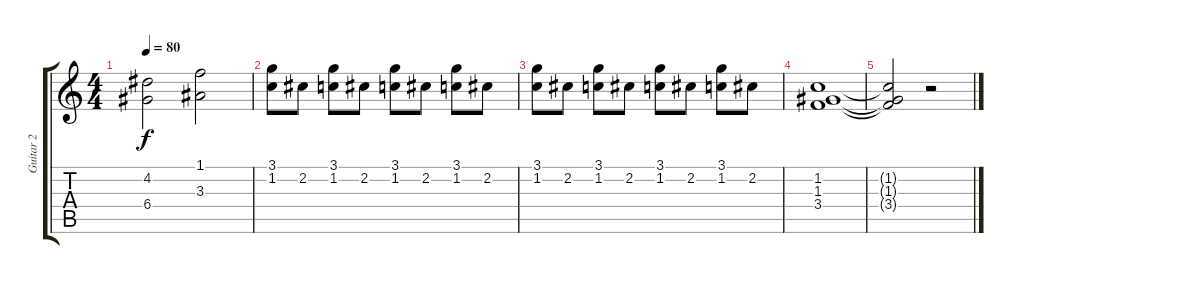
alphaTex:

\track ("Guitar 2" "Guitar 2") {instrument acousticguitarsteel}
\staff {score tabs}
\tuning (E4 B3 G3 D3 A2 E2) {hide}
\ts (4 4)
\tempo 80
\clef g2
\ks c
(4.2 6.4).2{dy f} (1.1 3.3).2 |
(3.1 1.2).8 2.2.8 (3.1 1.2).8 2.2.8 (3.1 1.2).8 2.2.8 (3.1 1.2).8 2.2.8 |
(3.1 1.2).8 2.2.8 (3.1 1.2).8 2.2.8 (3.1 1.2).8 2.2.8 (3.1 1.2).8 2.2.8 |
(1.2 1.3 3.4).1 |
(1.2{t} 1.3{t} 3.4{t}).2 r.2
